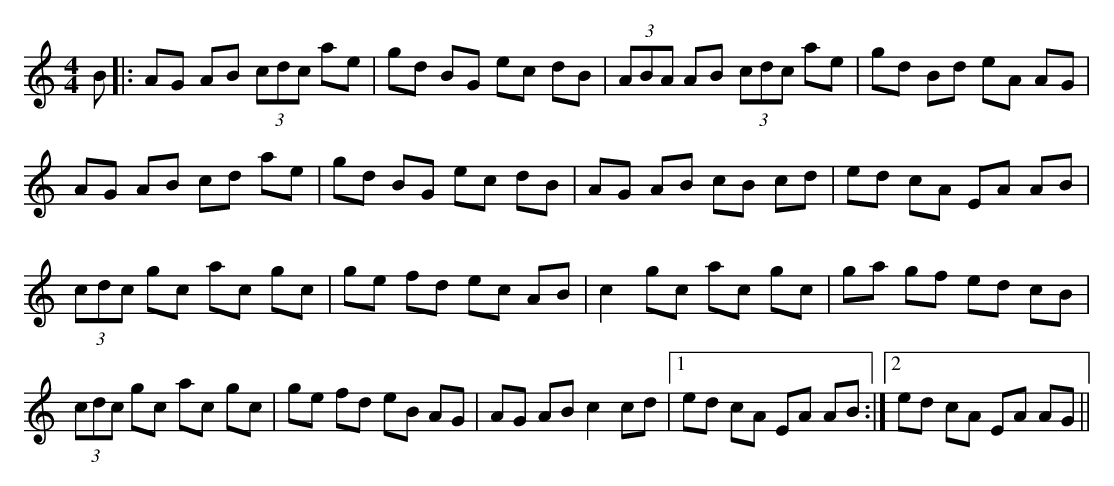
X:1
M:4/4
K:Amin
B|:AG AB (3cdc ae|gd BG ec dB|(3ABA AB (3cdc ae|gd Bd eA AG|
AG AB cd ae|gd BG ec dB|AG AB cB cd|ed cA EA AB|
(3cdc gc ac gc|ge fd ec AB|c2 gc ac gc|ga gf ed cB|
(3cdc gc ac gc|ge fd eB AG|AG AB c2 cd|1 ed cA EA AB:|2 ed cA EA AG||
